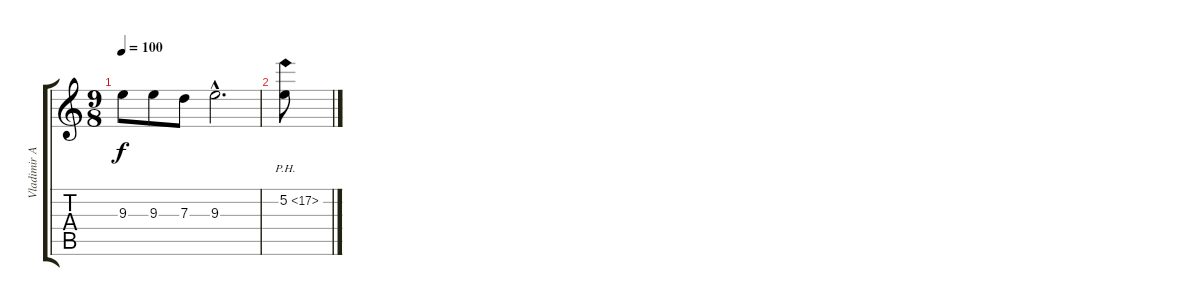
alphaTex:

\track ("Vladimir Antipov guitar" "Vladimir A") {instrument distortionguitar}
\staff {score tabs}
\tuning (E4 B3 G3 D3 A2 E2) {hide}
\ts (9 8)
\tempo 100
\clef g2
\ks c
9.3.8{dy f} 9.3.8 7.3.8 9.3{hac}.2{d} |
5.2{ph 12}.8
